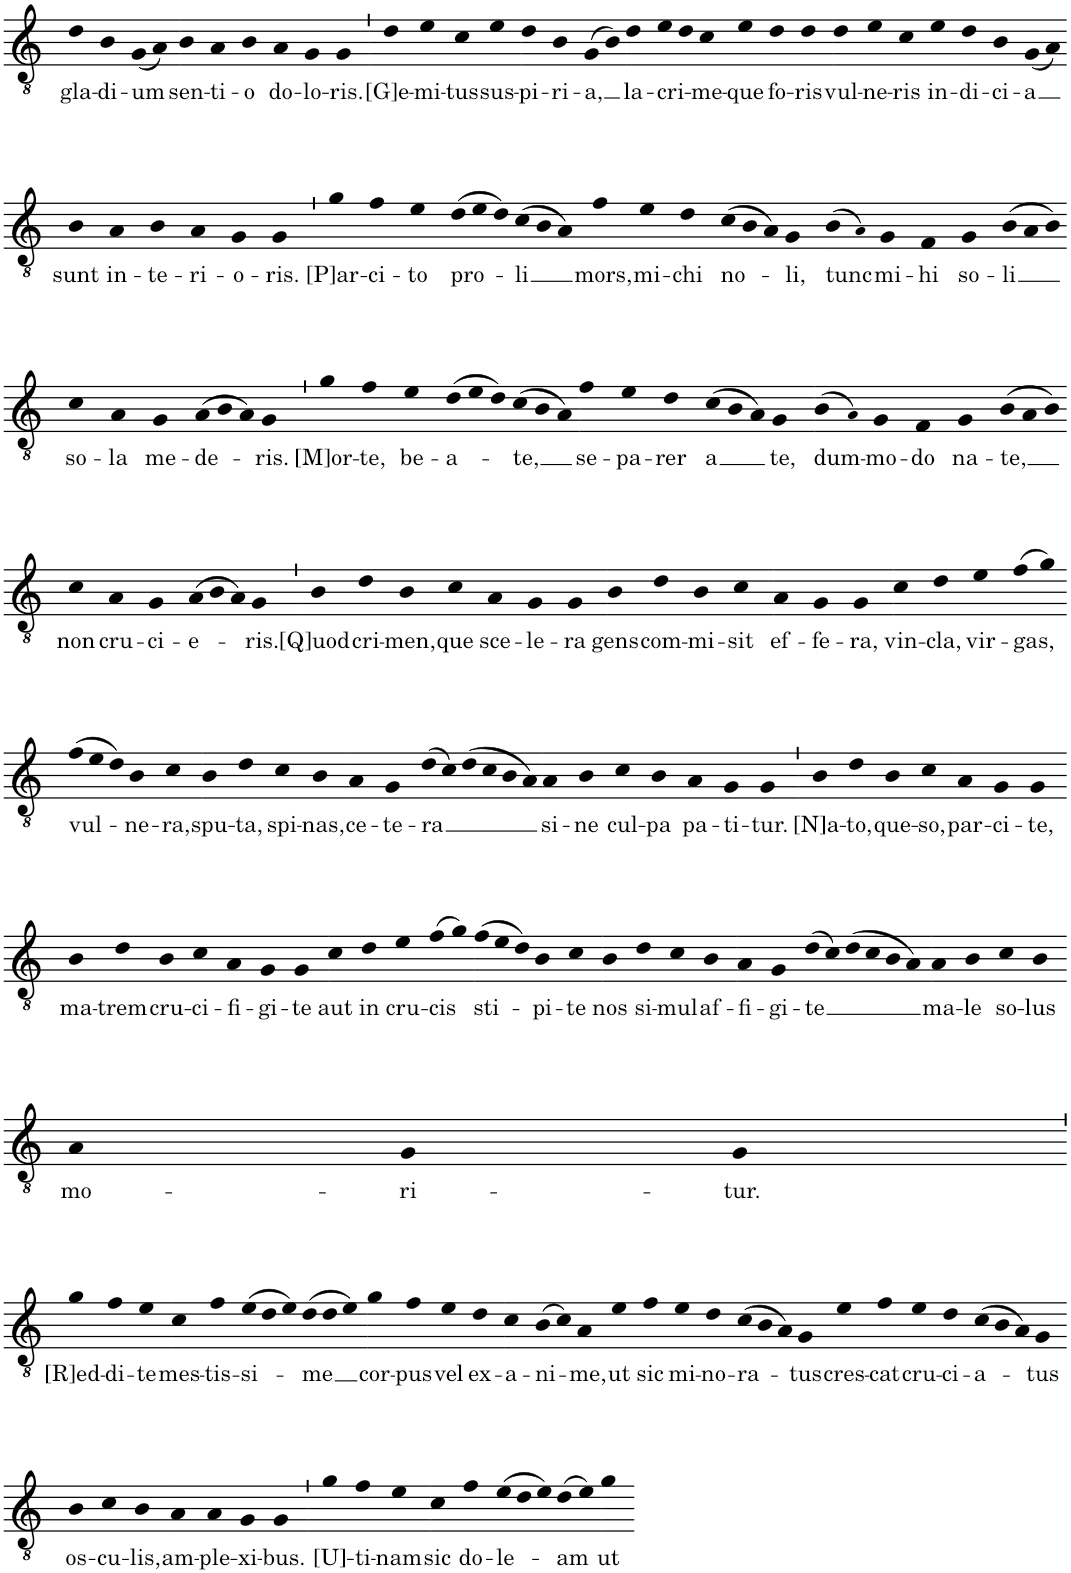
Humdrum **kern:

**kern	**text
*part1	*part1
*staff1	*staff1
*I"Voice	*
*I'Vo.	*
!!LO:PB:g=z
*clefGv2	*
*k[]	*
*M4/4	*
=75	=75
!	!LO:LY:b
4d	gla-
!	!LO:LY:b
4B	-di-
!	!LO:LY:b
(8GL	-um
8AJ)	.
=76-	=76-
!	!LO:LY:b
4B	sen-
!	!LO:LY:b
4A	-ti-
!	!LO:LY:b
4B	-o
!	!LO:LY:b
4A	do-
!	!LO:LY:b
4G	-lo-
!	!LO:LY:b
4G	-ris.
=77`	=77`
!	!LO:LY:b
4d	[G]e-
!	!LO:LY:b
4e	-mi-
!	!LO:LY:b
4c	-tus
!	!LO:LY:b
4e	sus-
=78-	=78-
!	!LO:LY:b
4d	-pi-
!	!LO:LY:b
4B	-ri-
!	!LO:LY:b
(8GL	-a,
8BJ)	.
=79-	=79-
!	!LO:LY:b
4d	la-
!	!LO:LY:b
8e	-cri-
8d	.
!	!LO:LY:b
4c	-me-
!	!LO:LY:b
4e	-que
!	!LO:LY:b
4d	fo-
!	!LO:LY:b
4d	-ris
=80-	=80-
!	!LO:LY:b
4d	vul-
!	!LO:LY:b
4e	-ne-
!	!LO:LY:b
4c	-ris
!	!LO:LY:b
4e	in-
=81-	=81-
!	!LO:LY:b
4d	-di-
!	!LO:LY:b
4B	-ci-
!	!LO:LY:b
(8GL	-a
8AJ)	.
!!LO:LB:g=z
=82-	=82-
!	!LO:LY:b
4B	sunt
!	!LO:LY:b
4A	in-
!	!LO:LY:b
4B	-te-
!	!LO:LY:b
4A	-ri-
!	!LO:LY:b
4G	-o-
!	!LO:LY:b
4G	-ris.
=83`	=83`
!	!LO:LY:b
4g	[P]ar-
!	!LO:LY:b
4f	-ci-
!	!LO:LY:b
4e	-to
*Xtuplet	*
!	!LO:LY:b
(12d	pro-
12e	.
12d)	.
!	!LO:LY:b
(12c	-li
12B	.
12A)	.
=84-	=84-
!	!LO:LY:b
4f	mors,
!	!LO:LY:b
4e	mi-
!	!LO:LY:b
4d	-chi
!	!LO:LY:b
(12c	no-
12B	.
12A)	.
!	!LO:LY:b
4G	-li,
=85-	=85-
!	!LO:LY:b
(8B	tunc
8A!)	.
!	!LO:LY:b
4G	mi-
!	!LO:LY:b
4F	-hi
!	!LO:LY:b
4G	so-
!	!LO:LY:b
(12B	-li
12A	.
12B)	.
!!LO:LB:g=z
=86-	=86-
!	!LO:LY:b
4c	so-
!	!LO:LY:b
4A	-la
!	!LO:LY:b
4G	me-
!	!LO:LY:b
(12A	-de-
12B	.
12A)	.
!	!LO:LY:b
4G	-ris.
=87`	=87`
!	!LO:LY:b
4g	[M]or-
!	!LO:LY:b
4f	-te,
!	!LO:LY:b
4e	be-
!	!LO:LY:b
(12d	-a-
12e	.
12d)	.
!	!LO:LY:b
(12c	-te,
12B	.
12A)	.
=88-	=88-
!	!LO:LY:b
4f	se-
!	!LO:LY:b
4e	-pa-
!	!LO:LY:b
4d	-rer
!	!LO:LY:b
(12c	a
12B	.
12A)	.
!	!LO:LY:b
4G	te,
=89-	=89-
!	!LO:LY:b
(8B	dum-
8A!)	.
!	!LO:LY:b
4G	-mo-
!	!LO:LY:b
4F	-do
!	!LO:LY:b
4G	na-
!	!LO:LY:b
(12B	-te,
12A	.
12B)	.
!!LO:LB:g=z
=90-	=90-
!	!LO:LY:b
4c	non
!	!LO:LY:b
4A	cru-
!	!LO:LY:b
4G	-ci-
!	!LO:LY:b
(12A	-e-
12B	.
12A)	.
!	!LO:LY:b
4G	-ris.
=91`	=91`
!	!LO:LY:b
4B	[Q]uod
!	!LO:LY:b
4d	cri-
!	!LO:LY:b
4B	-men,
!	!LO:LY:b
4c	que
=92-	=92-
!	!LO:LY:b
4A	sce-
!	!LO:LY:b
4G	-le-
!	!LO:LY:b
4G	-ra
=93-	=93-
!	!LO:LY:b
4B	gens
!	!LO:LY:b
4d	com-
!	!LO:LY:b
4B	-mi-
!	!LO:LY:b
4c	-sit
=94-	=94-
!	!LO:LY:b
4A	ef-
!	!LO:LY:b
4G	-fe-
!	!LO:LY:b
4G	-ra,
=95-	=95-
!	!LO:LY:b
4c	vin-
!	!LO:LY:b
4d	-cla,
!	!LO:LY:b
4e	vir-
!	!LO:LY:b
(8fL	-gas,
8gJ)	.
!!LO:LB:g=z
=96-	=96-
!	!LO:LY:b
(12fL	vul-
12e	.
12dJ)	.
!	!LO:LY:b
4B	-ne-
!	!LO:LY:b
4c	-ra,
=97-	=97-
!	!LO:LY:b
4B	spu-
!	!LO:LY:b
4d	-ta,
!	!LO:LY:b
4c	spi-
!	!LO:LY:b
4B	-nas,
=98-	=98-
!	!LO:LY:b
4A	ce-
!	!LO:LY:b
4G	-te-
!	!LO:LY:b
(12dL	-ra
12c)	.
(12dJ	.
12cL	.
12B	.
12AJ)	.
=99-	=99-
!	!LO:LY:b
4A	si-
!	!LO:LY:b
4B	-ne
!	!LO:LY:b
4c	cul-
!	!LO:LY:b
4B	-pa
=100-	=100-
!	!LO:LY:b
4A	pa-
!	!LO:LY:b
4G	-ti-
!	!LO:LY:b
4G	-tur.
=101`	=101`
!	!LO:LY:b
4B	[N]a-
!	!LO:LY:b
4d	-to,
!	!LO:LY:b
4B	que-
!	!LO:LY:b
4c	-so,
=102-	=102-
!	!LO:LY:b
4A	par-
!	!LO:LY:b
4G	-ci-
!	!LO:LY:b
4G	-te,
!!LO:LB:g=z
=103-	=103-
!	!LO:LY:b
4B	ma-
!	!LO:LY:b
4d	-trem
!	!LO:LY:b
4B	cru-
!	!LO:LY:b
4c	-ci-
=104-	=104-
!	!LO:LY:b
4A	-fi-
!	!LO:LY:b
4G	-gi-
!	!LO:LY:b
4G	-te
=105-	=105-
!	!LO:LY:b
4c	aut
!	!LO:LY:b
4d	in
!	!LO:LY:b
4e	cru-
!	!LO:LY:b
(8fL	-cis
8gJ)	.
=106-	=106-
!	!LO:LY:b
(12fL	sti-
12e	.
12dJ)	.
!	!LO:LY:b
4B	-pi-
!	!LO:LY:b
4c	-te
=107-	=107-
!	!LO:LY:b
4B	nos
!	!LO:LY:b
4d	si-
!	!LO:LY:b
4c	-mul
!	!LO:LY:b
4B	af-
=108-	=108-
!	!LO:LY:b
4A	-fi-
!	!LO:LY:b
4G	-gi-
!	!LO:LY:b
(12dL	-te
12c)	.
(12dJ	.
12cL	.
12B	.
12AJ)	.
=109-	=109-
!	!LO:LY:b
4A	ma-
!	!LO:LY:b
4B	-le
!	!LO:LY:b
4c	so-
!	!LO:LY:b
4B	-lus
!!LO:LB:g=z
=110-	=110-
!	!LO:LY:b
4A	mo-
!	!LO:LY:b
4G	-ri-
!	!LO:LY:b
4G	-tur.
!!LO:LB:g=z
=111`	=111`
!	!LO:LY:b
4g	[R]ed-
!	!LO:LY:b
4f	-di-
!	!LO:LY:b
4e	-te
=112-	=112-
!	!LO:LY:b
4c	mes-
!	!LO:LY:b
4f	-tis-
!	!LO:LY:b
(12eL	-si-
12d	.
12eJ)	.
!	!LO:LY:b
(12dL	-me
12d	.
12eJ)	.
=113-	=113-
!	!LO:LY:b
4g	cor-
!	!LO:LY:b
4f	-pus
!	!LO:LY:b
4e	vel
!	!LO:LY:b
4d	ex-
=114-	=114-
!	!LO:LY:b
4c	-a-
!	!LO:LY:b
(8BL	-ni-
8cJ)	.
!	!LO:LY:b
4A	-me,
=115-	=115-
!	!LO:LY:b
4e	ut
!	!LO:LY:b
4f	sic
!	!LO:LY:b
4e	mi-
!	!LO:LY:b
4d	-no-
!	!LO:LY:b
(12c	-ra-
12B	.
12A)	.
!	!LO:LY:b
4G	-tus
=116-	=116-
!	!LO:LY:b
4e	cres-
!	!LO:LY:b
4f	-cat
!	!LO:LY:b
4e	cru-
!	!LO:LY:b
4d	-ci-
!	!LO:LY:b
(12c	-a-
12B	.
12A)	.
!	!LO:LY:b
4G	-tus
!!LO:LB:g=z
=117-	=117-
!	!LO:LY:b
4B	os-
!	!LO:LY:b
4c	-cu-
!	!LO:LY:b
4B	-lis,
=118-	=118-
!	!LO:LY:b
4A	am-
!	!LO:LY:b
4A	-ple-
!	!LO:LY:b
4G	-xi-
!	!LO:LY:b
4G	-bus.
=119`	=119`
!	!LO:LY:b
4g	[U]-
!	!LO:LY:b
4f	-ti-
!	!LO:LY:b
4e	-nam
=120-	=120-
!	!LO:LY:b
4c	sic
!	!LO:LY:b
4f	do-
!	!LO:LY:b
(12eL	-le-
12d	.
12eJ)	.
!	!LO:LY:b
(8dL	-am
8eJ)	.
=121-	=121-
!	!LO:LY:b
4g	ut
=-	=-
*-	*-
